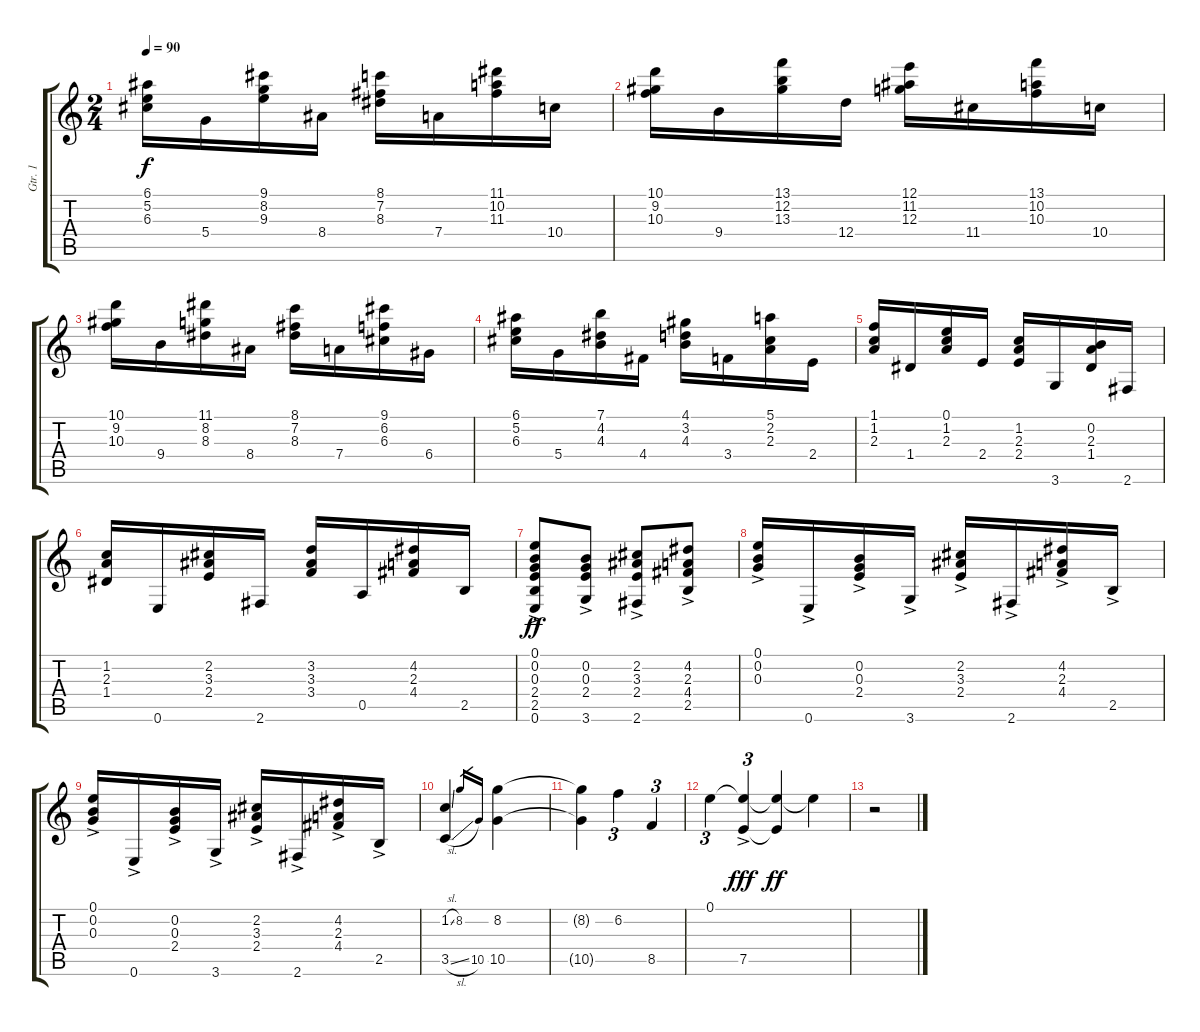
\track ("Gtr. 1" "Gtr. 1") {instrument acousticguitarnylon}
\staff {score tabs}
\tuning (E4 B3 G3 D3 A2 E2) {hide}
\ts (2 4)
\tempo 90
\clef g2
\ks c
(6.1 5.2 6.3).16{dy f} 5.4.16 (9.1 8.2 9.3).16 8.4.16 (8.1 7.2 8.3).16 7.4.16 (11.1 10.2 11.3).16 10.4.16 |
(10.1 9.2 10.3).16 9.4.16 (13.1 12.2 13.3).16 12.4.16 (12.1 11.2 12.3).16 11.4.16 (13.1 10.2 10.3).16 10.4.16 |
(10.1 9.2 10.3).16 9.4.16 (11.1 8.2 8.3).16 8.4.16 (8.1 7.2 8.3).16 7.4.16 (9.1 6.2 6.3).16 6.4.16 |
(6.1 5.2 6.3).16 5.4.16 (7.1 4.2 4.3).16 4.4.16 (4.1 3.2 4.3).16 3.4.16 (5.1 2.2 2.3).16 2.4.16 |
(1.1 1.2 2.3).16 1.4.16 (0.1 1.2 2.3).16 2.4.16 (1.2 2.3 2.4).16 3.6.16 (0.2 2.3 1.4).16 2.6.16 |
(1.2 2.3 1.4).16 0.6.16 (2.2 3.3 2.4).16 2.6.16 (3.2 3.3 3.4).16 0.5.16 (4.2 2.3 4.4).16 2.5.16 |
(0.1{ac} 0.2{ac} 0.3{ac} 2.4{ac} 2.5{ac} 0.6{ac}).8{dy ff} (0.2{ac} 0.3{ac} 2.4{ac} 3.6{ac}).8 (2.2{ac} 3.3{ac} 2.4{ac} 2.6{ac}).8 (4.2{ac} 2.3{ac} 4.4{ac} 2.5{ac}).8 |
(0.1{ac} 0.2{ac} 0.3{ac}).16 0.6{ac}.16 (0.2{ac} 0.3{ac} 2.4{ac}).16 3.6{ac}.16 (2.2{ac} 3.3{ac} 2.4{ac}).16 2.6{ac}.16 (4.2{ac} 2.3{ac} 4.4{ac}).16 2.5{ac}.16 |
(0.1{ac} 0.2{ac} 0.3{ac}).16 0.6{ac}.16 (0.2{ac} 0.3{ac} 2.4{ac}).16 3.6{ac}.16 (2.2{ac} 3.3{ac} 2.4{ac}).16 2.6{ac}.16 (4.2{ac} 2.3{ac} 4.4{ac}).16 2.5{ac}.16 |
(1.2{sl} 3.5{sl}).4 8.2.16{gr} 10.5.16{gr} (8.2 10.5).4 |
(8.2{t} 10.5{t}).4 6.2.4{tu (3 2)} 8.5.4{tu (3 2)} |
0.1.4{tu (3 2)} (0.1{t} 7.5{ac}).4{tu (3 2) dy fff} (0.1{t} 7.5{t}).4{dy ff} 0.1{t}.4 |
r.2
